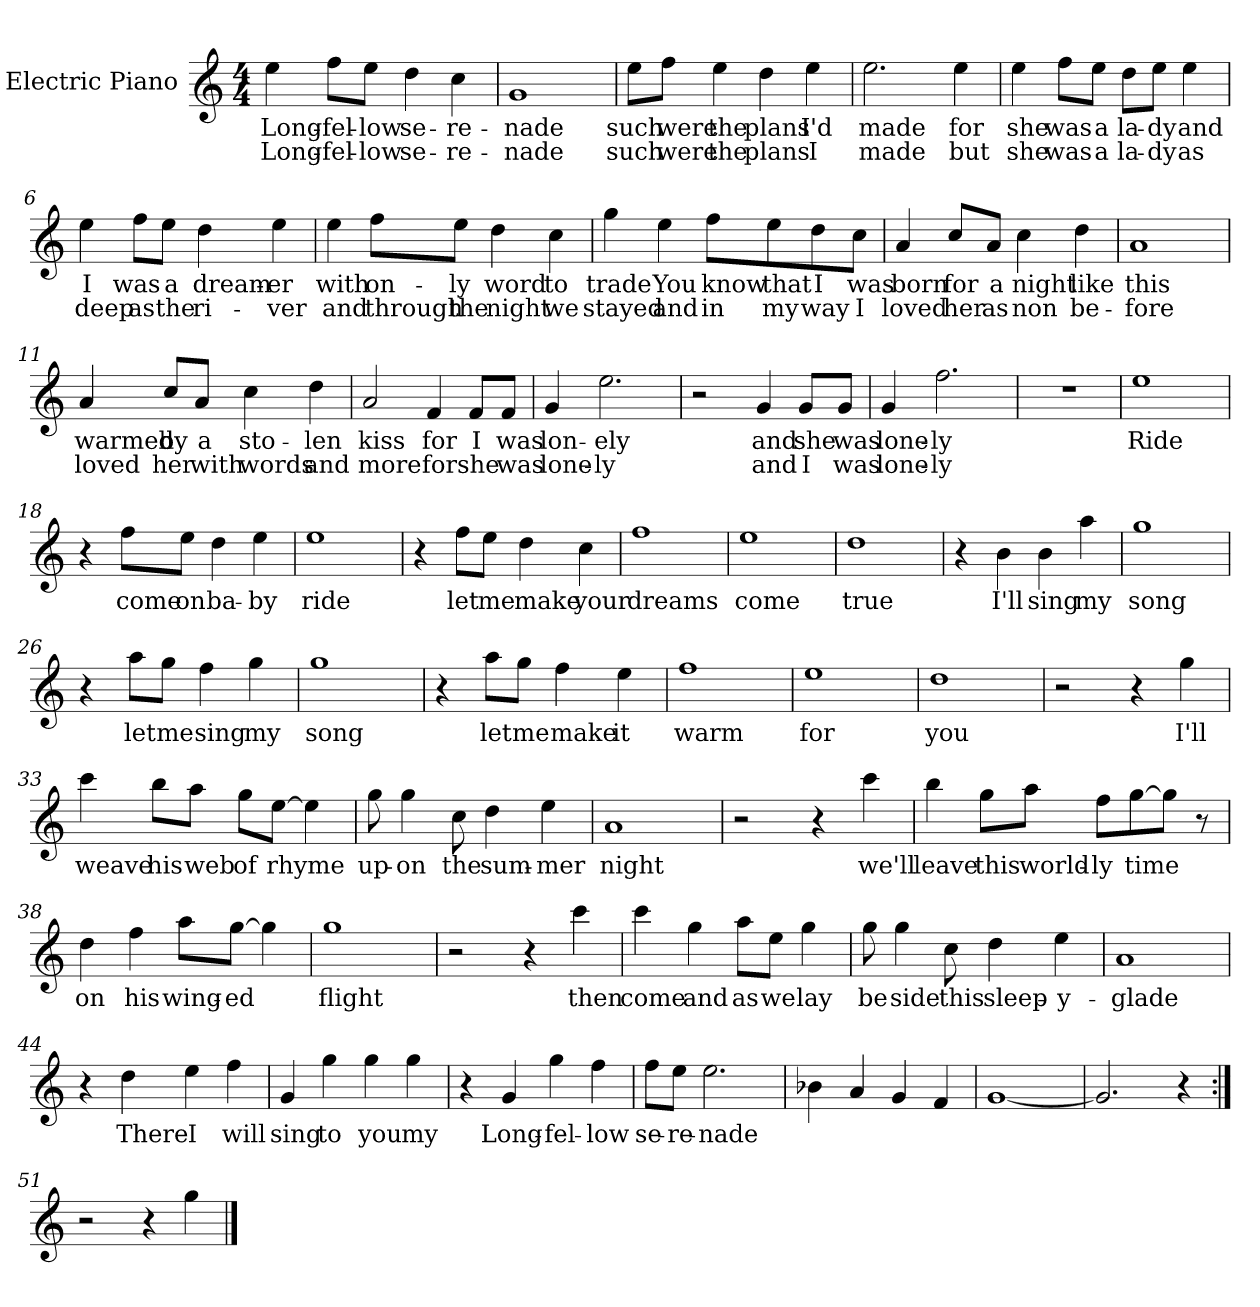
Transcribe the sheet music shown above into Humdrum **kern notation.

**kern	**text	**text
*part1	*part1	*part1
*staff1	*staff1	*staff1
*I"Electric Piano	*	*
*I'E.Pno	*	*
*clefG2	*	*
*k[]	*	*
*C:	*	*
*M4/4	*	*
=1	=1	=1
4ee\	Long-	Long-
8ff\L	-fel-	-fel-
8ee\J	-low	-low
4dd\	se-	se-
4cc\	-re-	-re-
=2	=2	=2
1g	-nade	-nade
=3	=3	=3
8ee\L	such	such
8ff\J	were	were
4ee\	the	the
4dd\	plans	plans
4ee\	I'd	I
=4	=4	=4
2.ee\	made	made
4ee\	for	but
!!LO:LB:g=z
=5	=5	=5
4ee\	she	she
8ff\L	was	was
8ee\J	a	a
8dd\L	la-	la-
8ee\J	-dy	-dy
4ee\	and	as
=6	=6	=6
4ee\	I	deep
8ff\L	was	as
8ee\J	a	the
4dd\	dream-	ri-
4ee\	-er	-ver
=7	=7	=7
4ee\	with	and
8ff\L	on-	through
8ee\J	-ly	the
4dd\	word	night
4cc\	to	we
!!LO:LB:g=z
=8	=8	=8
4gg\	trade	stayed
4ee\	You	and
8ff\L	know	in
8ee\	that	my
8dd\	I	way
8cc\J	was	I
=9	=9	=9
4a/	born	loved
8cc/L	for	her
8a/J	a	as
4cc\	night	non
4dd\	like	be-
=10	=10	=10
1a	this	-fore
!!LO:LB:g=z
=11	=11	=11
4a/	warmed	loved
8cc/L	by	her
8a/J	a	with
4cc\	sto-	words
4dd\	-len	and
=12	=12	=12
2a/	kiss	more
4f/	for	for
8f/L	I	she
8f/J	was	was
=13	=13	=13
4g/	lon-	lone-
2.ee\	-ely	-ly
=14	=14	=14
2r	.	.
4g/	and	and
8g/L	she	I
8g/J	was	was
!!LO:LB:g=z
=15	=15	=15
4g/	lone-	lone-
2.ff\	-ly	-ly
=16	=16	=16
1r	.	.
=17	=17	=17
1ee	Ride	.
=18	=18	=18
4r	.	.
8ff\L	come	.
8ee\J	on	.
4dd\	ba-	.
4ee\	-by	.
=19	=19	=19
1ee	ride	.
=20	=20	=20
4r	.	.
8ff\L	let	.
8ee\J	me	.
4dd\	make	.
4cc\	your	.
=21	=21	=21
1ff	dreams	.
!!LO:LB:g=z
=22	=22	=22
1ee	come	.
=23	=23	=23
1dd	true	.
=24	=24	=24
4r	.	.
4b\	I'll	.
4b\	sing	.
4aa\	my	.
=25	=25	=25
1gg	song	.
=26	=26	=26
4r	.	.
8aa\L	let	.
8gg\J	me	.
4ff\	sing	.
4gg\	my	.
=27	=27	=27
1gg	song	.
=28	=28	=28
4r	.	.
8aa\L	let	.
8gg\J	me	.
4ff\	make	.
4ee\	it	.
!!LO:LB:g=z
=29	=29	=29
1ff	warm	.
=30	=30	=30
1ee	for	.
=31	=31	=31
1dd	you	.
=32	=32	=32
2r	.	.
4r	.	.
4gg\	I'll	.
=33	=33	=33
4ccc\	weave	.
8bb\L	his	.
8aa\J	web	.
8gg\L	of	.
[8ee\J	rhyme	.
4ee\]	.	.
=34	=34	=34
8gg\	up-	.
4gg\	-on	.
8cc\	the	.
4dd\	sum-	.
4ee\	-mer	.
!!LO:PB:g=z
=35	=35	=35
1a	night	.
=36	=36	=36
2r	.	.
4r	.	.
4ccc\	we'll	.
=37	=37	=37
4bb\	leave	.
8gg\L	this	.
8aa\J	world-	.
8ff\L	-ly	.
[8gg\	time	.
8gg\J]	.	.
8r	.	.
=38	=38	=38
4dd\	on	.
4ff\	his	.
8aa\L	wing-	.
[8gg\J	-ed	.
4gg\]	.	.
=39	=39	=39
1gg	flight	.
!!LO:LB:g=z
=40	=40	=40
2r	.	.
4r	.	.
4ccc\	then	.
=41	=41	=41
4ccc\	come	.
4gg\	and	.
8aa\L	as	.
8ee\J	we	.
4gg\	lay	.
=42	=42	=42
8gg\	be	.
4gg\	-side	.
8cc\	this	.
4dd\	sleep-	.
4ee\	-y-	.
=43	=43	=43
1a	glade	.
=44	=44	=44
4r	.	.
4dd\	There	.
4ee\	I	.
4ff\	will	.
!!LO:LB:g=z
=45	=45	=45
4g/	sing	.
4gg\	to	.
4gg\	you	.
4gg\	my	.
=46	=46	=46
4r	.	.
4g/	Long-	.
4gg\	-fel-	.
4ff\	-low	.
=47	=47	=47
8ff\L	se-	.
8ee\J	-re-	.
2.ee\	-nade	.
=48	=48	=48
4b-X\	.	.
4a/	.	.
4g/	.	.
4f/	.	.
=49	=49	=49
[1g	.	.
=50	=50	=50
2.g/]	.	.
4r	.	.
=51:|!	=51:|!	=51:|!
2r	.	.
4r	.	.
4gg\	.	.
==	==	==
*-	*-	*-
